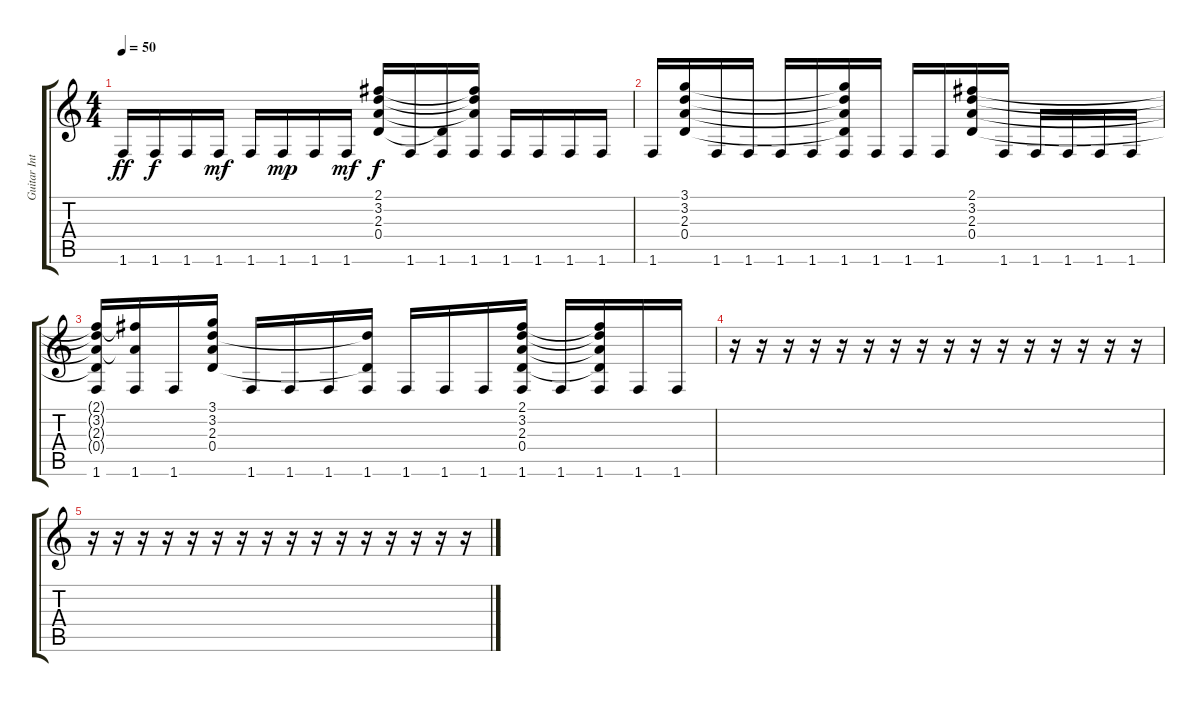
\track ("Guitar Intro" "Guitar Int") {instrument electricguitarmuted}
\staff {score tabs}
\tuning (E4 B3 G3 D3 A2 E2) {hide}
\ts (4 4)
\tempo 50
\clef g2
\ks c
1.6.16{dy ff instrument electricguitarmuted} 1.6.16{dy f} 1.6.16 1.6.16{dy mf} 1.6.16 1.6.16{dy mp} 1.6.16 1.6.16{dy mf} (2.1 3.2 2.3 0.4).16{dy f} 1.6.16 (0.4{t} 1.6).16 (2.1{t} 3.2{t} 2.3{t} 1.6).16 1.6.16 1.6.16 1.6.16 1.6.16 |
1.6.16 (3.1 3.2 2.3 0.4).16 1.6.16 1.6.16 1.6.16 1.6.16 (3.1{t} 3.2{t} 2.3{t} 0.4{t} 1.6).16 1.6.16 1.6.16 1.6.16 (2.1 3.2 2.3 0.4).16 1.6.16 1.6.16 1.6.16 1.6.16 1.6.16 |
(2.1{t} 3.2{t} 2.3{t} 0.4{t} 1.6).16 (2.1{t} 2.3{t} 1.6).16 1.6.16 (3.1 3.2 2.3 0.4).16 1.6.16 1.6.16 1.6.16 (3.2{t} 0.4{t} 1.6).16 1.6.16 1.6.16 1.6.16 (2.1 3.2 2.3 0.4 1.6).16 1.6.16 (2.1{t} 3.2{t} 2.3{t} 0.4{t} 1.6).16 1.6.16 1.6.16 |
r.16 r.16 r.16 r.16 r.16 r.16 r.16 r.16 r.16 r.16 r.16 r.16 r.16 r.16 r.16 r.16 |
r.16 r.16 r.16 r.16 r.16 r.16 r.16 r.16 r.16 r.16 r.16 r.16 r.16 r.16 r.16 r.16
